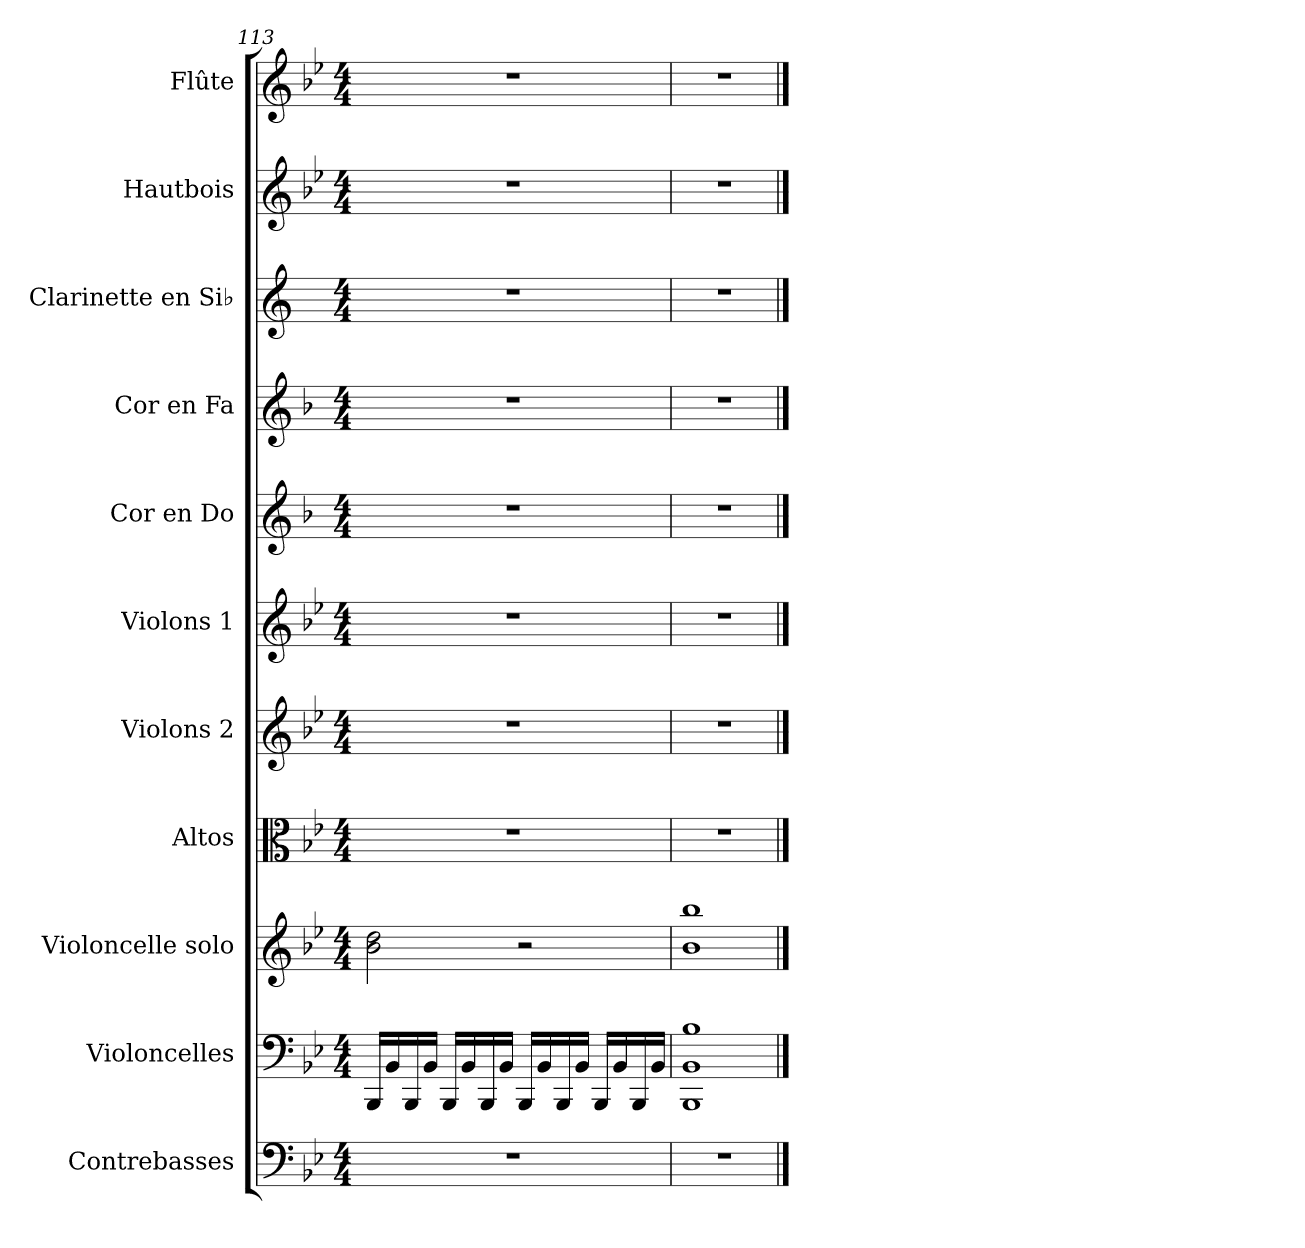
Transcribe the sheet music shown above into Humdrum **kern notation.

**kern	**kern	**kern	**kern	**kern	**kern	**kern	**kern	**kern	**kern	**kern
*part11	*part10	*part9	*part8	*part7	*part6	*part5	*part4	*part3	*part2	*part1
*staff11	*staff10	*staff9	*staff8	*staff7	*staff6	*staff5	*staff4	*staff3	*staff2	*staff1
*I"Contrebasses	*I"Violoncelles	*I"Violoncelle solo	*I"Altos	*I"Violons 2	*I"Violons 1	*I"Cor en Do	*I"Cor en Fa	*I"Clarinette en Si♭	*I"Hautbois	*I"Flûte
*	*	*I'Vc	*	*	*	*	*	*I'Cl	*	*I'Fl
!!LO:PB:g=z
*clefF4	*clefF4	*clefG2	*clefC3	*clefG2	*clefG2	*clefG2	*clefG2	*clefG2	*clefG2	*clefG2
*ITrd7c12	*	*	*	*	*	*ITrd4c7	*ITrd4c7	*ITrd1c2	*	*
*k[b-e-]	*k[b-e-]	*k[b-e-]	*k[b-e-]	*k[b-e-]	*k[b-e-]	*k[b-e-]	*k[b-e-]	*k[b-e-]	*k[b-e-]	*k[b-e-]
*M4/4	*M4/4	*M4/4	*M4/4	*M4/4	*M4/4	*M4/4	*M4/4	*M4/4	*M4/4	*M4/4
=113	=113	=113	=113	=113	=113	=113	=113	=113	=113	=113
1r	16BBB-/LL	2b-\ 2dd\	1r	1r	1r	1r	1r	1r	1r	1r
.	16BB-/	.	.	.	.	.	.	.	.	.
.	16BBB-/	.	.	.	.	.	.	.	.	.
.	16BB-/JJ	.	.	.	.	.	.	.	.	.
.	16BBB-/LL	.	.	.	.	.	.	.	.	.
.	16BB-/	.	.	.	.	.	.	.	.	.
.	16BBB-/	.	.	.	.	.	.	.	.	.
.	16BB-/JJ	.	.	.	.	.	.	.	.	.
.	16BBB-/LL	2r	.	.	.	.	.	.	.	.
.	16BB-/	.	.	.	.	.	.	.	.	.
.	16BBB-/	.	.	.	.	.	.	.	.	.
.	16BB-/JJ	.	.	.	.	.	.	.	.	.
.	16BBB-/LL	.	.	.	.	.	.	.	.	.
.	16BB-/	.	.	.	.	.	.	.	.	.
.	16BBB-/	.	.	.	.	.	.	.	.	.
.	16BB-/JJ	.	.	.	.	.	.	.	.	.
=114	=114	=114	=114	=114	=114	=114	=114	=114	=114	=114
1r	1BBB- 1BB- 1B-	1b- 1bb-	1r	1r	1r	1r	1r	1r	1r	1r
==	==	==	==	==	==	==	==	==	==	==
*-	*-	*-	*-	*-	*-	*-	*-	*-	*-	*-
